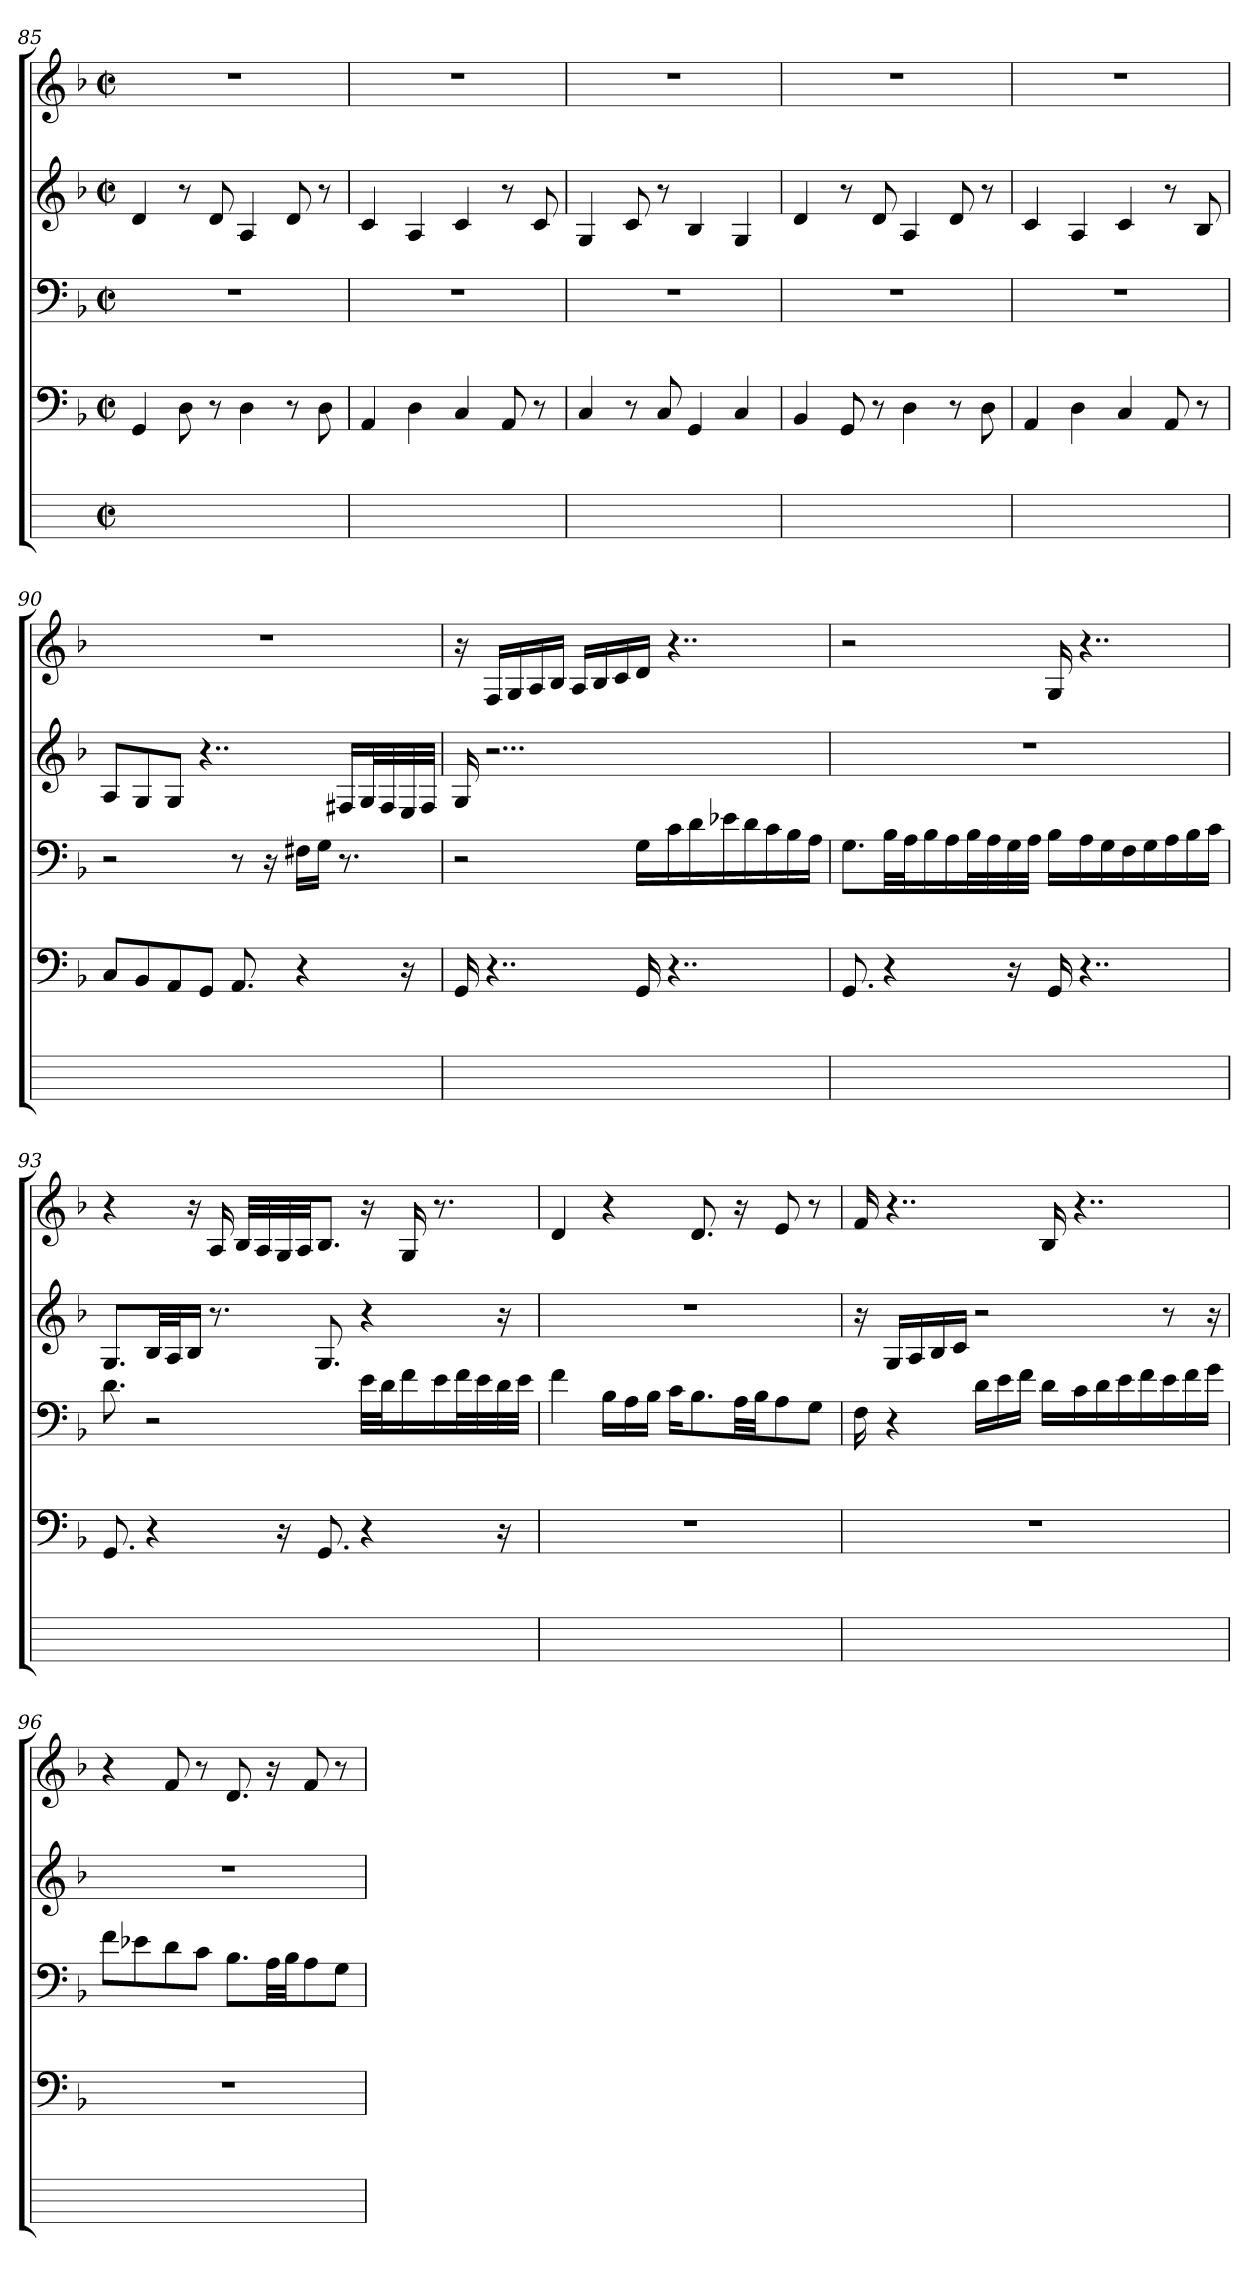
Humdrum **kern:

**kern	**kern	**kern	**kern	**kern
*part5	*part4	*part3	*part2	*part1
*staff5	*staff4	*staff3	*staff2	*staff1
*	*clefF4	*clefF4	*clefG2	*clefG2
*	*k[b-]	*k[b-]	*k[b-]	*k[b-]
*	*F:	*F:	*F:	*F:
*M2/2	*M2/2	*M2/2	*M2/2	*M2/2
*met(c|)	*met(c|)	*met(c|)	*met(c|)	*met(c|)
=85	=85	=85	=85	=85
1ryy	4GG	1r	4d	1r
.	8D	.	8r	.
.	8r	.	8d	.
.	4D	.	4A	.
.	8r	.	8d	.
.	8D	.	8r	.
=86	=86	=86	=86	=86
1ryy	4AA	1r	4c	1r
.	4D	.	4A	.
.	4C	.	4c	.
.	8AA	.	8r	.
.	8r	.	8c	.
=87	=87	=87	=87	=87
1ryy	4C	1r	4G	1r
.	8r	.	8c	.
.	8C	.	8r	.
.	4GG	.	4B-	.
.	4C	.	4G	.
=88	=88	=88	=88	=88
1ryy	4BB-	1r	4d	1r
.	8GG	.	8r	.
.	8r	.	8d	.
.	4D	.	4A	.
.	8r	.	8d	.
.	8D	.	8r	.
=89	=89	=89	=89	=89
1ryy	4AA	1r	4c	1r
.	4D	.	4A	.
.	4C	.	4c	.
.	8AA	.	8r	.
.	8r	.	8B-	.
=90	=90	=90	=90	=90
1ryy	8CL	2r	8AL	1r
.	8BB-	.	8G	.
.	8AA	.	8GJ	.
.	8GGJ	.	4..r	.
.	8.AA	8r	.	.
.	.	16r	.	.
.	4r	16F#XiLL	.	.
.	.	16GjJJ	.	.
.	.	8.r	16F#iLL	.
.	.	.	32GiL	.
.	.	.	32F#i	.
.	16r	.	32Ei	.
.	.	.	32F#iJJJ	.
=91	=91	=91	=91	=91
1ryy	16GG	2r	16G	16r
.	4..r	.	2...r	16FiLL
.	.	.	.	16Gi
.	.	.	.	16Ai
.	.	.	.	16B-iJJ
.	.	.	.	16AiLL
.	.	.	.	16B-i
.	.	.	.	16ci
.	16GGj	16GLL	.	16dZJJ
.	4..r	16ci	.	4..r
.	.	16di	.	.
.	.	16e-Xi	.	.
.	.	16di	.	.
.	.	16ci	.	.
.	.	16B-i	.	.
.	.	16AiJJ	.	.
=92	=92	=92	=92	=92
1ryy	8.GGj	8.GjL	1r	2r
.	4r	32B-iLL	.	.
.	.	32AiJ	.	.
.	.	16B-Z	.	.
.	.	16Ai	.	.
.	.	32B-iL	.	.
.	.	32Ai	.	.
.	16r	32Gi	.	.
.	.	32AiJJJ	.	.
.	16GGj	16B-LL	.	16G
.	4..r	16Ai	.	4..r
.	.	16Gi	.	.
.	.	16Fi	.	.
.	.	16G	.	.
.	.	16Ai	.	.
.	.	16B-i	.	.
.	.	16ciJJ	.	.
=93	=93	=93	=93	=93
1ryy	8.GGj	8.d	8.GjL	4r
.	4r	2r	32B-iLL	.
.	.	.	32AiJ	.
.	.	.	16B-ZJJ	16r
.	.	.	8.r	16Ai
.	.	.	.	32B-iLLL
.	.	.	.	32Ai
.	16r	.	.	32Gi
.	.	.	.	32AiJJ
.	8.GGj	.	8.Gj	8.B-J
.	4r	32eiLLL	4r	16r
.	.	32diJ	.	.
.	.	16fZ	.	16G
.	.	16ei	.	8.r
.	.	32fiL	.	.
.	.	32ei	.	.
.	16r	32di	16r	.
.	.	32eiJJJ	.	.
=94	=94	=94	=94	=94
1ryy	1r	4f	1r	4d
.	.	16B-LL	.	4r
.	.	16Ai	.	.
.	.	16B-iJJ	.	.
.	.	16ciKL	.	.
.	.	8.B-j	.	8.dj
.	.	32AiLL	.	16r
.	.	32B-iJJ	.	.
.	.	8A	.	8e
.	.	8GJ	.	8r
=95	=95	=95	=95	=95
1ryy	1r	16F	16r	16f
.	.	4r	16GiLL	4..r
.	.	.	16Ai	.
.	.	.	16B-i	.
.	.	.	16cZJJ	.
.	.	16diLL	2r	.
.	.	16ei	.	.
.	.	16fiJJ	.	.
.	.	16dLL	.	16B-
.	.	16ci	.	4..r
.	.	16di	.	.
.	.	16ei	.	.
.	.	16f	.	.
.	.	16ei	8r	.
.	.	16fi	.	.
.	.	16giJJ	16r	.
=96	=96	=96	=96	=96
1ryy	1r	8fiL	1r	4r
.	.	8e-XV	.	.
.	.	8d	.	8f
.	.	8cJ	.	8r
.	.	8.B-L	.	8.d
.	.	32AiLL	.	16r
.	.	32B-iJJ	.	.
.	.	8A	.	8f
.	.	8GJ	.	8r
=	=	=	=	=
*-	*-	*-	*-	*-
